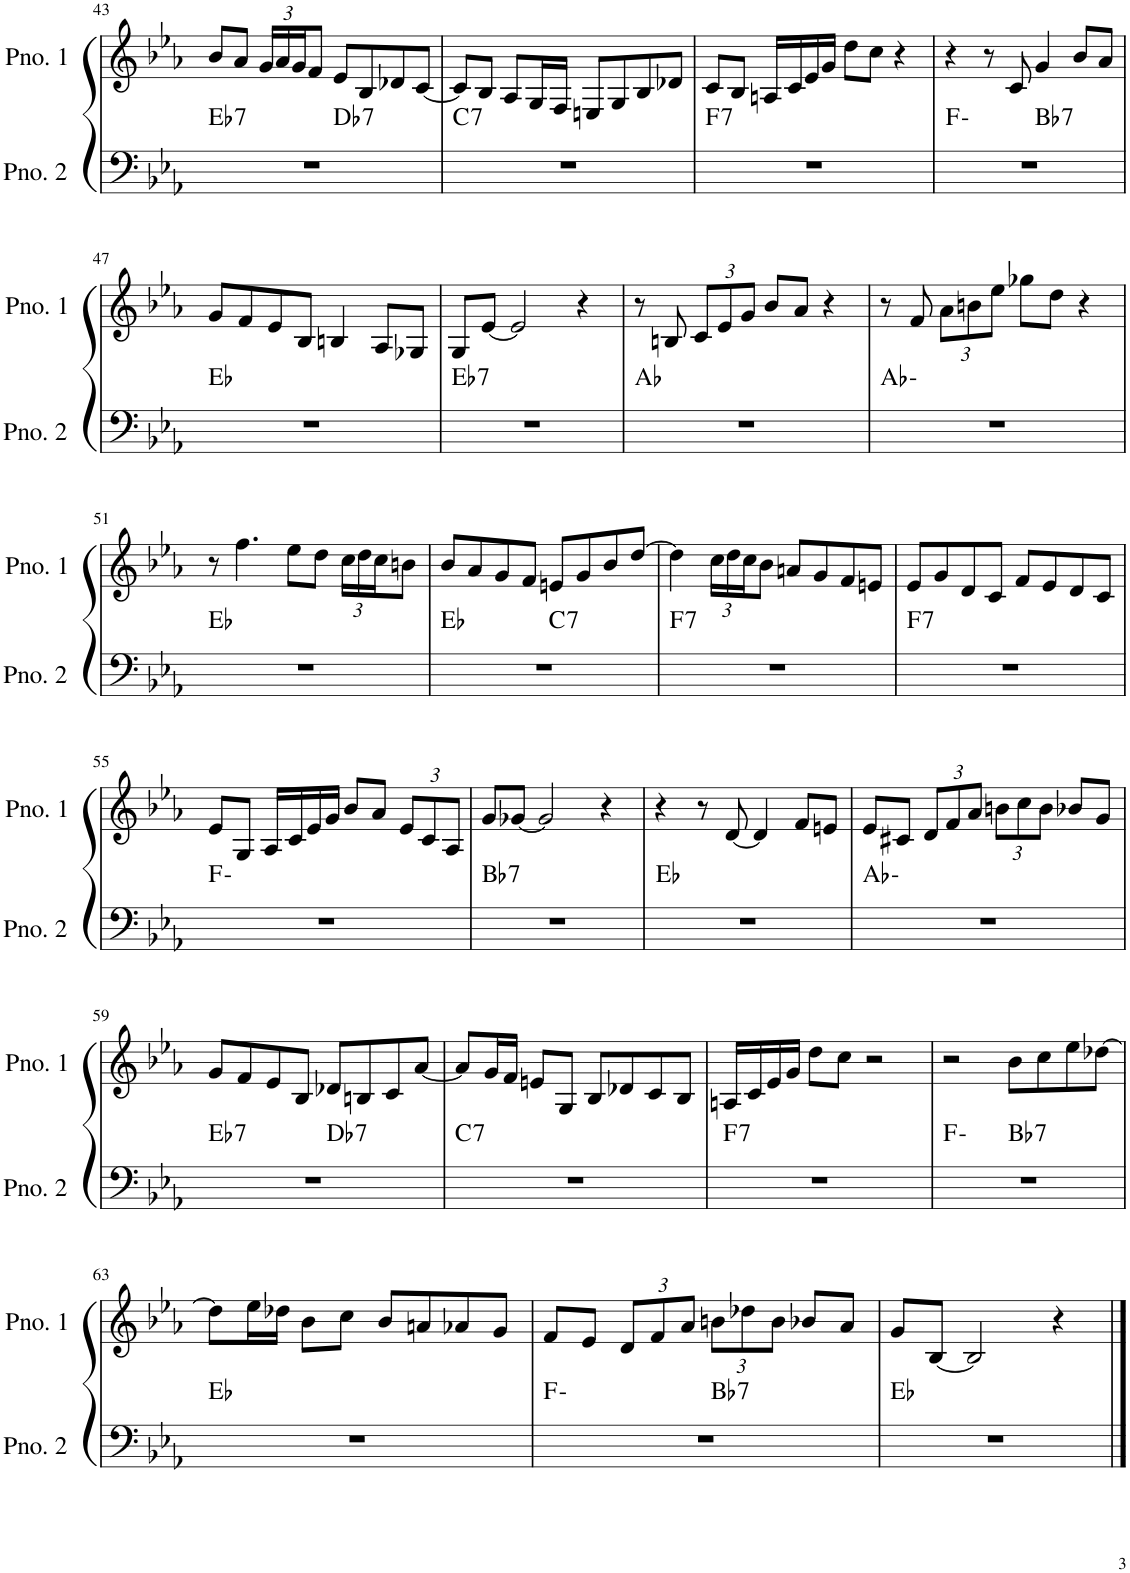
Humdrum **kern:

**kern	**harte	**kern
*part2	*part2	*part1
*staff2	*	*staff1
*I"ピアノ 2	*	*I"ピアノ 1
!!LO:PB:g=z
*clefF4	*	*clefG2
*k[b-e-a-]	*	*k[b-e-a-]
*M4/4	*	*M4/4
=43	=43	=43
!	!LO:H:kt=7	!
*^	*	*
1r	2ryy	Eb:7	8b-/L
.	.	.	8a-/J
*	*	*	*Xbrackettup
.	.	.	24g/LL
.	.	.	24a-/
.	.	.	24g/J
.	.	.	8f/J
!	!	!LO:H:kt=7	!
.	2ryy	Db:7	8e-/L
.	.	.	8B-/
.	.	.	8d-X/
.	.	.	[8c/J
=44	=44	=44	=44
!	!	!LO:H:kt=7	!
*v	*v	*	*
1r	C:7	8c/L]
.	.	8B-/J
.	.	8A-/L
.	.	16G/L
.	.	16F/JJ
.	.	8En/L
.	.	8G/
.	.	8B-/
.	.	8d-X/J
=45	=45	=45
!	!LO:H:kt=7	!
1r	F:7	8c/L
.	.	8B-/J
.	.	16An/LL
.	.	16c/
.	.	16e-/
.	.	16g/JJ
.	.	8dd\L
.	.	8cc\J
.	.	4r
=46	=46	=46
*^	*	*
1r	2ryy	F:min	4r
.	.	.	8r
.	.	.	8c/
!	!	!LO:H:kt=7	!
.	2ryy	Bb:7	4g/
.	.	.	8b-/L
.	.	.	8a-/J
*v	*v	*	*
!!LO:LB:g=z
=47	=47	=47
1r	Eb:maj	8g/L
.	.	8f/
.	.	8e-/
.	.	8B-/J
.	.	4Bn/
.	.	8A-/L
.	.	8G-X/J
=48	=48	=48
!	!LO:H:kt=7	!
1r	Eb:7	8G/L
.	.	[8e-/J
.	.	2e-/]
.	.	4r
=49	=49	=49
1r	Ab:maj	8r
.	.	8Bn/
.	.	12c/L
.	.	12e-/
.	.	12g/J
.	.	8b-/L
.	.	8a-/J
.	.	4r
=50	=50	=50
1r	Ab:min	8r
.	.	8f/
.	.	12a-\L
.	.	12bn\
.	.	12ee-\J
.	.	8gg-X\L
.	.	8dd\J
.	.	4r
!!LO:LB:g=z
=51	=51	=51
1r	Eb:maj	8r
.	.	4.ff\
.	.	8ee-\L
.	.	8dd\J
.	.	24cc\LL
.	.	24dd\
.	.	24cc\J
.	.	8bn\J
=52	=52	=52
*^	*	*
1r	2ryy	Eb:maj	8b-/L
.	.	.	8a-/
.	.	.	8g/
.	.	.	8f/J
!	!	!LO:H:kt=7	!
.	2ryy	C:7	8en/L
.	.	.	8g/
.	.	.	8b-/
.	.	.	[8dd/J
=53	=53	=53	=53
!	!	!LO:H:kt=7	!
*v	*v	*	*
1r	F:7	4dd\]
.	.	24cc\LL
.	.	24dd\
.	.	24cc\J
.	.	8b-\J
.	.	8an/L
.	.	8g/
.	.	8f/
.	.	8en/J
=54	=54	=54
!	!LO:H:kt=7	!
1r	F:7	8e-/L
.	.	8g/
.	.	8d/
.	.	8c/J
.	.	8f/L
.	.	8e-/
.	.	8d/
.	.	8c/J
!!LO:LB:g=z
=55	=55	=55
1r	F:min	8e-/L
.	.	8G/J
.	.	16A-/LL
.	.	16c/
.	.	16e-/
.	.	16g/JJ
.	.	8b-/L
.	.	8a-/J
.	.	12e-/L
.	.	12c/
.	.	12A-/J
=56	=56	=56
!	!LO:H:kt=7	!
1r	Bb:7	8g/L
.	.	[8g-X/J
.	.	2g-/]
.	.	4r
=57	=57	=57
1r	Eb:maj	4r
.	.	8r
.	.	[8d/
.	.	4d/]
.	.	8f/L
.	.	8en/J
=58	=58	=58
1r	Ab:min	8e-/L
.	.	8c#X/J
.	.	12d/L
.	.	12f/
.	.	12a-/J
.	.	12bn\L
.	.	12cc\
.	.	12b\J
.	.	8b-X/L
.	.	8g/J
!!LO:LB:g=z
=59	=59	=59
!	!LO:H:kt=7	!
*^	*	*
1r	2ryy	Eb:7	8g/L
.	.	.	8f/
.	.	.	8e-/
.	.	.	8B-/J
!	!	!LO:H:kt=7	!
.	2ryy	Db:7	8d-X/L
.	.	.	8Bn/
.	.	.	8c/
.	.	.	[8a-/J
=60	=60	=60	=60
!	!	!LO:H:kt=7	!
*v	*v	*	*
1r	C:7	8a-/L]
.	.	16g/L
.	.	16f/JJ
.	.	8en/L
.	.	8G/J
.	.	8B-/L
.	.	8d-X/
.	.	8c/
.	.	8B-/J
=61	=61	=61
!	!LO:H:kt=7	!
1r	F:7	16An/LL
.	.	16c/
.	.	16e-/
.	.	16g/JJ
.	.	8dd\L
.	.	8cc\J
.	.	2r
=62	=62	=62
*^	*	*
1r	2ryy	F:min	2r
!	!	!LO:H:kt=7	!
.	2ryy	Bb:7	8b-\L
.	.	.	8cc\
.	.	.	8ee-\
.	.	.	[8dd-X\J
*v	*v	*	*
!!LO:LB:g=z
=63	=63	=63
1r	Eb:maj	8dd-\L]
.	.	16ee-\L
.	.	16dd-X\JJ
.	.	8b-\L
.	.	8cc\J
.	.	8b-/L
.	.	8an/
.	.	8a-X/
.	.	8g/J
=64	=64	=64
*^	*	*
1r	2ryy	F:min	8f/L
.	.	.	8e-/J
.	.	.	12d/L
.	.	.	12f/
.	.	.	12a-/J
!	!	!LO:H:kt=7	!
.	2ryy	Bb:7	12bn\L
.	.	.	12dd-X\
.	.	.	12b\J
.	.	.	8b-X/L
.	.	.	8a-/J
*v	*v	*	*
=65	=65	=65
1r	Eb:maj	8g/L
.	.	[8B-/J
.	.	2B-/]
.	.	4r
==	==	==
*-	*-	*-
